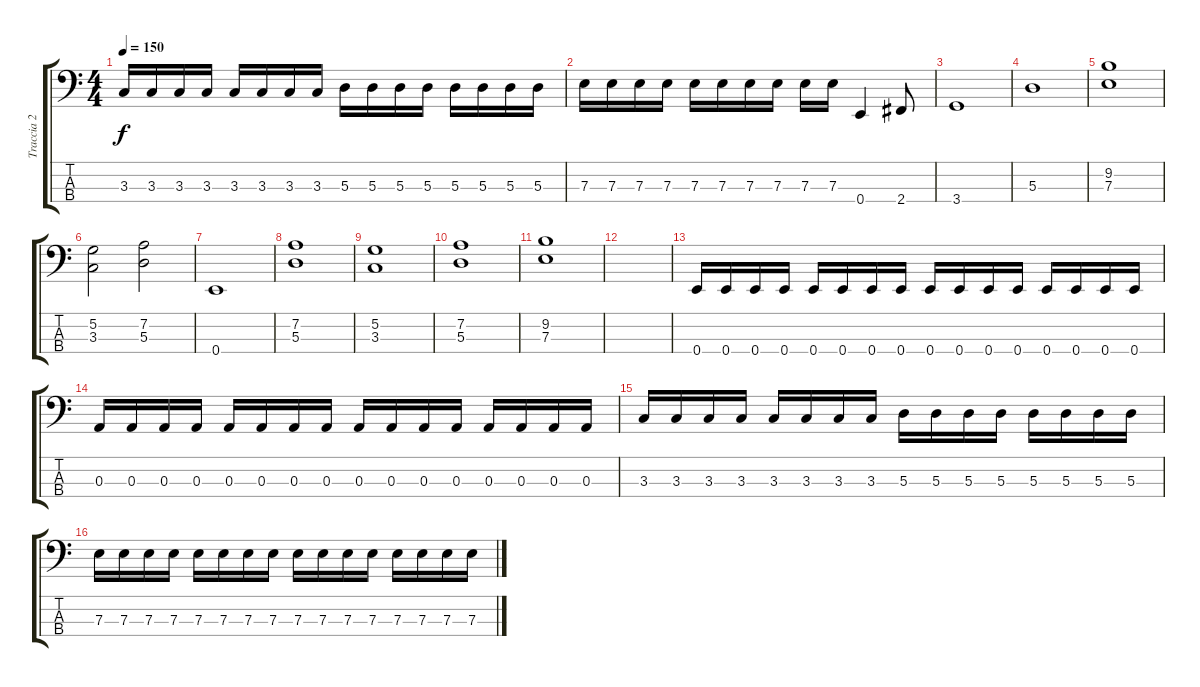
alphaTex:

\track ("Traccia 2" "Traccia 2") {instrument electricbasspick}
\staff {score tabs}
\tuning (G2 D2 A1 E1) {hide}
\ts (4 4)
\tempo 150
\clef f4
\ks c
3.3.16{dy f} 3.3.16 3.3.16 3.3.16 3.3.16 3.3.16 3.3.16 3.3.16 5.3.16 5.3.16 5.3.16 5.3.16 5.3.16 5.3.16 5.3.16 5.3.16 |
7.3.16 7.3.16 7.3.16 7.3.16 7.3.16 7.3.16 7.3.16 7.3.16 7.3.16 7.3.16 0.4.4 2.4.8 |
3.4.1 |
5.3.1 |
(9.2 7.3).1 |
(5.2 3.3).2 (7.2 5.3).2 |
0.4.1 |
(7.2 5.3).1 |
(5.2 3.3).1 |
(7.2 5.3).1 |
(9.2 7.3).1 |
|
0.4.16 0.4.16 0.4.16 0.4.16 0.4.16 0.4.16 0.4.16 0.4.16 0.4.16 0.4.16 0.4.16 0.4.16 0.4.16 0.4.16 0.4.16 0.4.16 |
0.3.16 0.3.16 0.3.16 0.3.16 0.3.16 0.3.16 0.3.16 0.3.16 0.3.16 0.3.16 0.3.16 0.3.16 0.3.16 0.3.16 0.3.16 0.3.16 |
3.3.16 3.3.16 3.3.16 3.3.16 3.3.16 3.3.16 3.3.16 3.3.16 5.3.16 5.3.16 5.3.16 5.3.16 5.3.16 5.3.16 5.3.16 5.3.16 |
7.3.16 7.3.16 7.3.16 7.3.16 7.3.16 7.3.16 7.3.16 7.3.16 7.3.16 7.3.16 7.3.16 7.3.16 7.3.16 7.3.16 7.3.16 7.3.16
